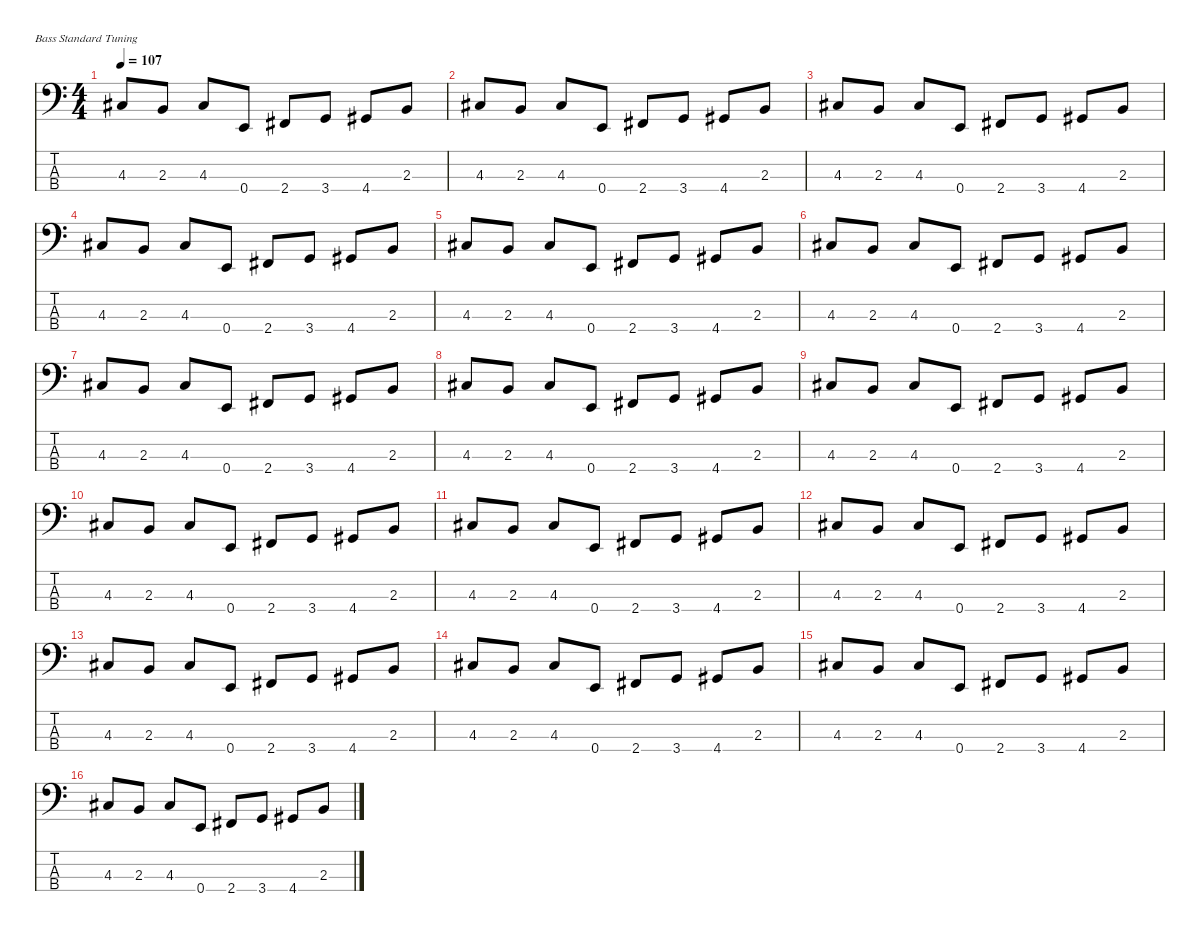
\defaultSystemsLayout 4
\hideDynamics
\bracketExtendMode nobrackets
\singleTrackTrackNamePolicy hidden
\multiTrackTrackNamePolicy hidden
\firstSystemTrackNameMode fullname
\firstSystemTrackNameOrientation horizontal
\otherSystemsTrackNameOrientation horizontal
\track ("Billy" "el.bs.") {instrument electricbassfinger}
\staff {score tabs}
\tuning (G2 D2 A1 E1)
\ts (4 4)
\tempo 107
\clef f4
\ks c
4.3{acc #}.8{dy f beam Up} 2.3.8{beam Up} 4.3{acc #}.8{beam Up} 0.4.8{beam Up} 2.4{acc #}.8{beam Up} 3.4.8{beam Up} 4.4{acc #}.8{beam Up} 2.3.8{beam Up} |
4.3{acc #}.8{beam Up} 2.3.8{beam Up} 4.3{acc #}.8{beam Up} 0.4.8{beam Up} 2.4{acc #}.8{beam Up} 3.4.8{beam Up} 4.4{acc #}.8{beam Up} 2.3.8{beam Up} |
4.3{acc #}.8{beam Up} 2.3.8{beam Up} 4.3{acc #}.8{beam Up} 0.4.8{beam Up} 2.4{acc #}.8{beam Up} 3.4.8{beam Up} 4.4{acc #}.8{beam Up} 2.3.8{beam Up} |
4.3{acc #}.8{beam Up} 2.3.8{beam Up} 4.3{acc #}.8{beam Up} 0.4.8{beam Up} 2.4{acc #}.8{beam Up} 3.4.8{beam Up} 4.4{acc #}.8{beam Up} 2.3.8{beam Up} |
4.3{acc #}.8{beam Up} 2.3.8{beam Up} 4.3{acc #}.8{beam Up} 0.4.8{beam Up} 2.4{acc #}.8{beam Up} 3.4.8{beam Up} 4.4{acc #}.8{beam Up} 2.3.8{beam Up} |
4.3{acc #}.8{beam Up} 2.3.8{beam Up} 4.3{acc #}.8{beam Up} 0.4.8{beam Up} 2.4{acc #}.8{beam Up} 3.4.8{beam Up} 4.4{acc #}.8{beam Up} 2.3.8{beam Up} |
4.3{acc #}.8{beam Up} 2.3.8{beam Up} 4.3{acc #}.8{beam Up} 0.4.8{beam Up} 2.4{acc #}.8{beam Up} 3.4.8{beam Up} 4.4{acc #}.8{beam Up} 2.3.8{beam Up} |
4.3{acc #}.8{beam Up} 2.3.8{beam Up} 4.3{acc #}.8{beam Up} 0.4.8{beam Up} 2.4{acc #}.8{beam Up} 3.4.8{beam Up} 4.4{acc #}.8{beam Up} 2.3.8{beam Up} |
4.3{acc #}.8{beam Up} 2.3.8{beam Up} 4.3{acc #}.8{beam Up} 0.4.8{beam Up} 2.4{acc #}.8{beam Up} 3.4.8{beam Up} 4.4{acc #}.8{beam Up} 2.3.8{beam Up} |
4.3{acc #}.8{beam Up} 2.3.8{beam Up} 4.3{acc #}.8{beam Up} 0.4.8{beam Up} 2.4{acc #}.8{beam Up} 3.4.8{beam Up} 4.4{acc #}.8{beam Up} 2.3.8{beam Up} |
4.3{acc #}.8{beam Up} 2.3.8{beam Up} 4.3{acc #}.8{beam Up} 0.4.8{beam Up} 2.4{acc #}.8{beam Up} 3.4.8{beam Up} 4.4{acc #}.8{beam Up} 2.3.8{beam Up} |
4.3{acc #}.8{beam Up} 2.3.8{beam Up} 4.3{acc #}.8{beam Up} 0.4.8{beam Up} 2.4{acc #}.8{beam Up} 3.4.8{beam Up} 4.4{acc #}.8{beam Up} 2.3.8{beam Up} |
4.3{acc #}.8{beam Up} 2.3.8{beam Up} 4.3{acc #}.8{beam Up} 0.4.8{beam Up} 2.4{acc #}.8{beam Up} 3.4.8{beam Up} 4.4{acc #}.8{beam Up} 2.3.8{beam Up} |
4.3{acc #}.8{beam Up} 2.3.8{beam Up} 4.3{acc #}.8{beam Up} 0.4.8{beam Up} 2.4{acc #}.8{beam Up} 3.4.8{beam Up} 4.4{acc #}.8{beam Up} 2.3.8{beam Up} |
4.3{acc #}.8{beam Up} 2.3.8{beam Up} 4.3{acc #}.8{beam Up} 0.4.8{beam Up} 2.4{acc #}.8{beam Up} 3.4.8{beam Up} 4.4{acc #}.8{beam Up} 2.3.8{beam Up} |
4.3{acc #}.8{beam Up} 2.3.8{beam Up} 4.3{acc #}.8{beam Up} 0.4.8{beam Up} 2.4{acc #}.8{beam Up} 3.4.8{beam Up} 4.4{acc #}.8{beam Up} 2.3.8{beam Up}
